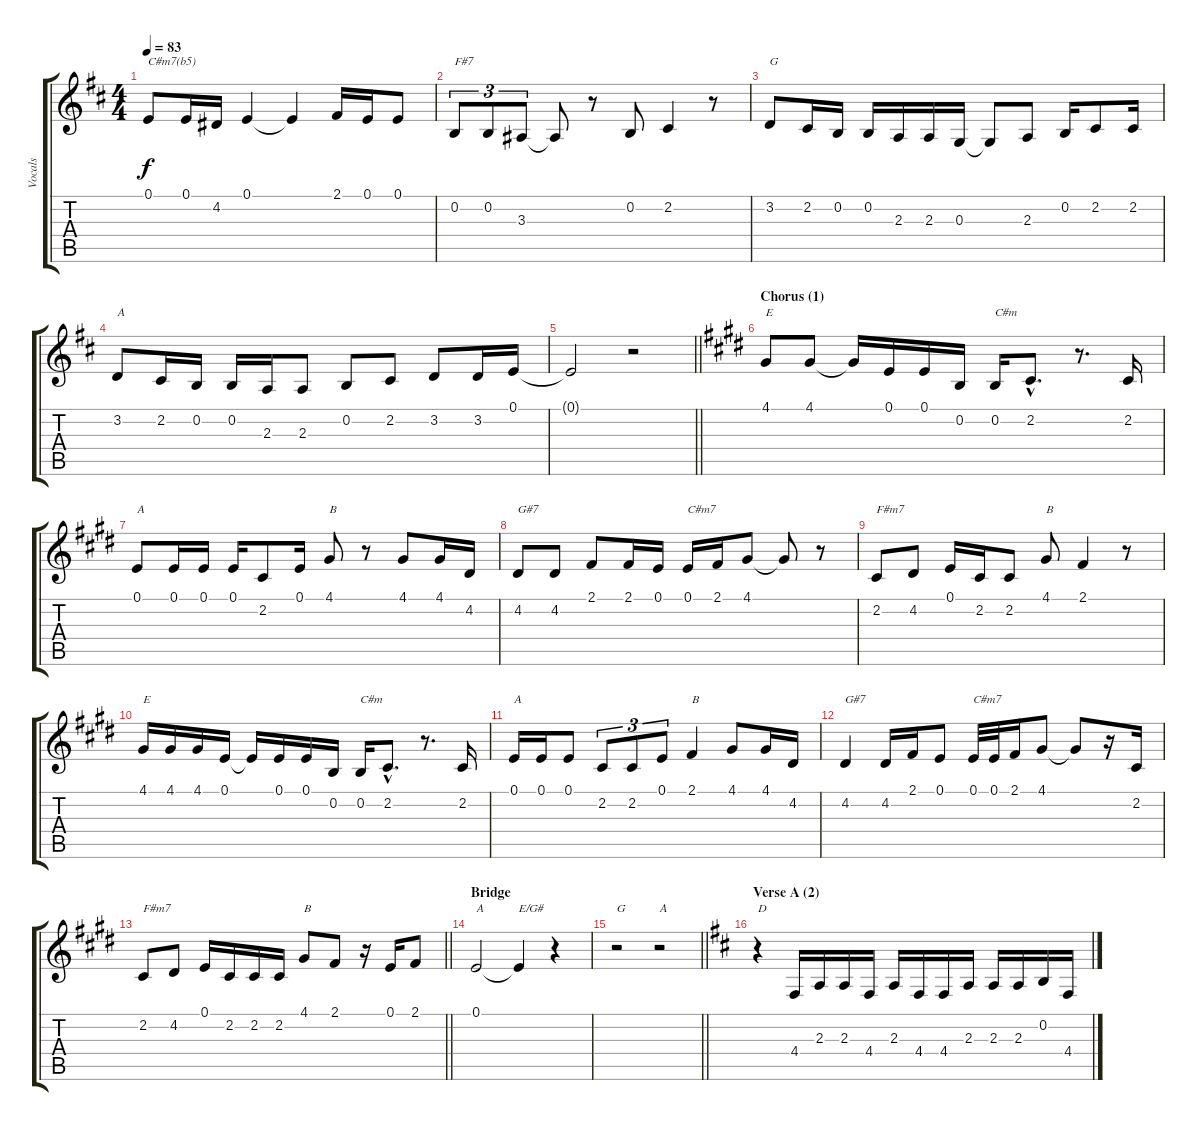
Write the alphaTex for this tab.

\track ("Vocals" "Vocals") {instrument sopranosax}
\staff {score tabs}
\tuning (E4 B3 G3 D3 A2 E2) {hide}
\ts (4 4)
\tempo 83
\clef g2
\ks d
0.1.8{txt "C#m7(b5)" dy f} 0.1.16 4.2.16 0.1.4 0.1{t}.4 2.1.16 0.1.16 0.1.8 |
0.2.8{tu (3 2) txt "F#7"} 0.2.8{tu (3 2)} 3.3.8{tu (3 2)} 3.3{t}.8 r.8 0.2.8 2.2.4 r.8 |
3.2.8{txt "G"} 2.2.16 0.2.16 0.2.16 2.3.16 2.3.16 0.3.16 0.3{t}.8 2.3.8 0.2.16 2.2.8 2.2.16 |
3.2.8{txt "A"} 2.2.16 0.2.16 0.2.16 2.3.16 2.3.8 0.2.8 2.2.8 3.2.8 3.2.16 0.1.16 |
\barLineRight lightlight
0.1{t}.2 r.2 |
\section ("" "Chorus (1)")
\ks e
4.1.8{txt "E"} 4.1.8 4.1{t}.16 0.1.16 0.1.16 0.2.16 0.2.16{txt "C#m"} 2.2{hac}.8{d} r.8{d} 2.2.16 |
0.1.8{txt "A"} 0.1.16 0.1.16 0.1.16 2.2.8 0.1.16 4.1.8{txt "B"} r.8 4.1.8 4.1.16 4.2.16 |
4.2.8{txt "G#7"} 4.2.8 2.1.8 2.1.16 0.1.16 0.1.16{txt "C#m7"} 2.1.16 4.1.8 4.1{t}.8 r.8 |
2.2.8{txt "F#m7"} 4.2.8 0.1.16 2.2.16 2.2.8 4.1.8{txt "B"} 2.1.4 r.8 |
4.1.16{txt "E"} 4.1.16 4.1.16 0.1.16 0.1{t}.16 0.1.16 0.1.16 0.2.16 0.2.16{txt "C#m"} 2.2{hac}.8{d} r.8{d} 2.2.16 |
0.1.16{txt "A"} 0.1.16 0.1.8 2.2.8{tu (3 2)} 2.2.8{tu (3 2)} 0.1.8{tu (3 2)} 2.1.4{txt "B"} 4.1.8 4.1.16 4.2.16 |
4.2.4{txt "G#7"} 4.2.16 2.1.16 0.1.8 0.1.32{txt "C#m7"} 0.1.32 2.1.16 4.1.8 4.1{t}.8 r.16 2.2.16 |
\barLineRight lightlight
2.2.8{txt "F#m7"} 4.2.8 0.1.16 2.2.16 2.2.16 2.2.16 4.1.8{txt "B"} 2.1.8 r.16 0.1.16 2.1.8 |
\section ("" "Bridge")
0.1.2{txt "A"} 0.1{t}.4{txt "E/G#"} r.4 |
\barLineRight lightlight
r.2{txt "G"} r.2{txt "A"} |
\section ("" "Verse A (2)")
\ks d
r.4{txt "D"} 4.4.16 2.3.16 2.3.16 4.4.16 2.3.16 4.4.16 4.4.16 2.3.16 2.3.16 2.3.16 0.2.16 4.4.16
